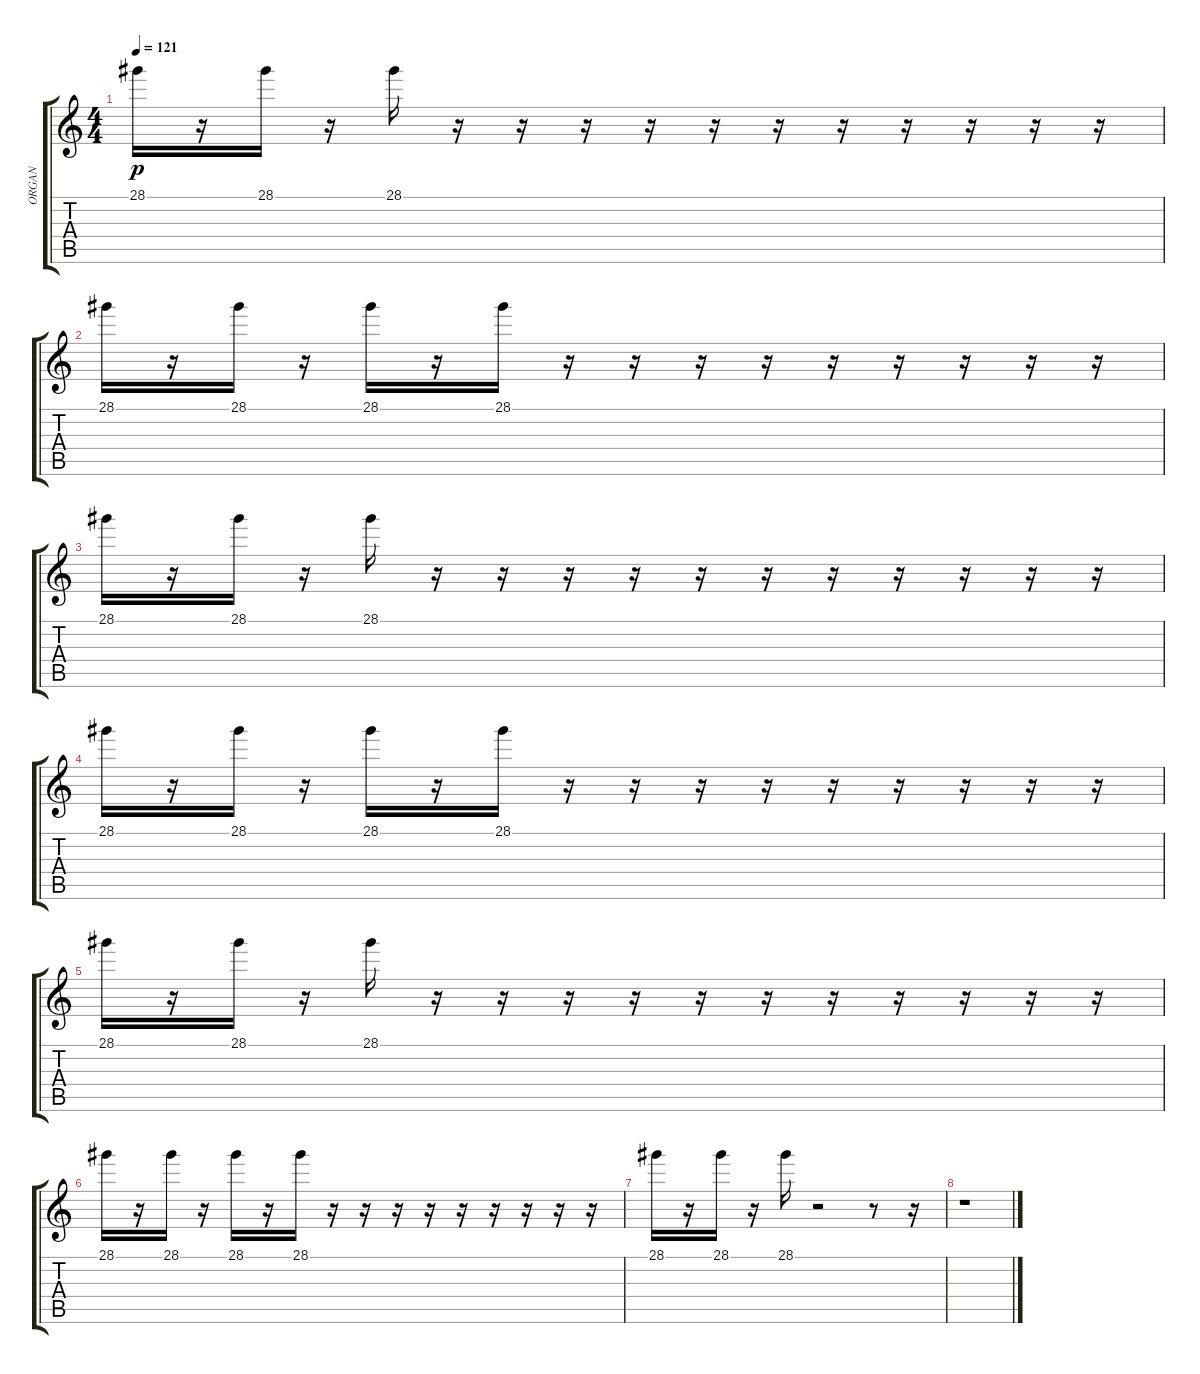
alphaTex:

\track ("ORGAN" "ORGAN") {instrument churchorgan}
\staff {score tabs}
\tuning (E4 B3 G3 D3 A2 E2) {hide}
\ts (4 4)
\tempo 121
\clef g2
\ks c
28.1.16{dy p} r.16 28.1.16 r.16 28.1.16 r.16 r.16 r.16 r.16 r.16 r.16 r.16 r.16 r.16 r.16 r.16 |
28.1.16 r.16 28.1.16 r.16 28.1.16 r.16 28.1.16 r.16 r.16 r.16 r.16 r.16 r.16 r.16 r.16 r.16 |
28.1.16 r.16 28.1.16 r.16 28.1.16 r.16 r.16 r.16 r.16 r.16 r.16 r.16 r.16 r.16 r.16 r.16 |
28.1.16 r.16 28.1.16 r.16 28.1.16 r.16 28.1.16 r.16 r.16 r.16 r.16 r.16 r.16 r.16 r.16 r.16 |
28.1.16 r.16 28.1.16 r.16 28.1.16 r.16 r.16 r.16 r.16 r.16 r.16 r.16 r.16 r.16 r.16 r.16 |
28.1.16 r.16 28.1.16 r.16 28.1.16 r.16 28.1.16 r.16 r.16 r.16 r.16 r.16 r.16 r.16 r.16 r.16 |
28.1.16 r.16 28.1.16 r.16 28.1.16 r.2 r.8 r.16 |
r.1
